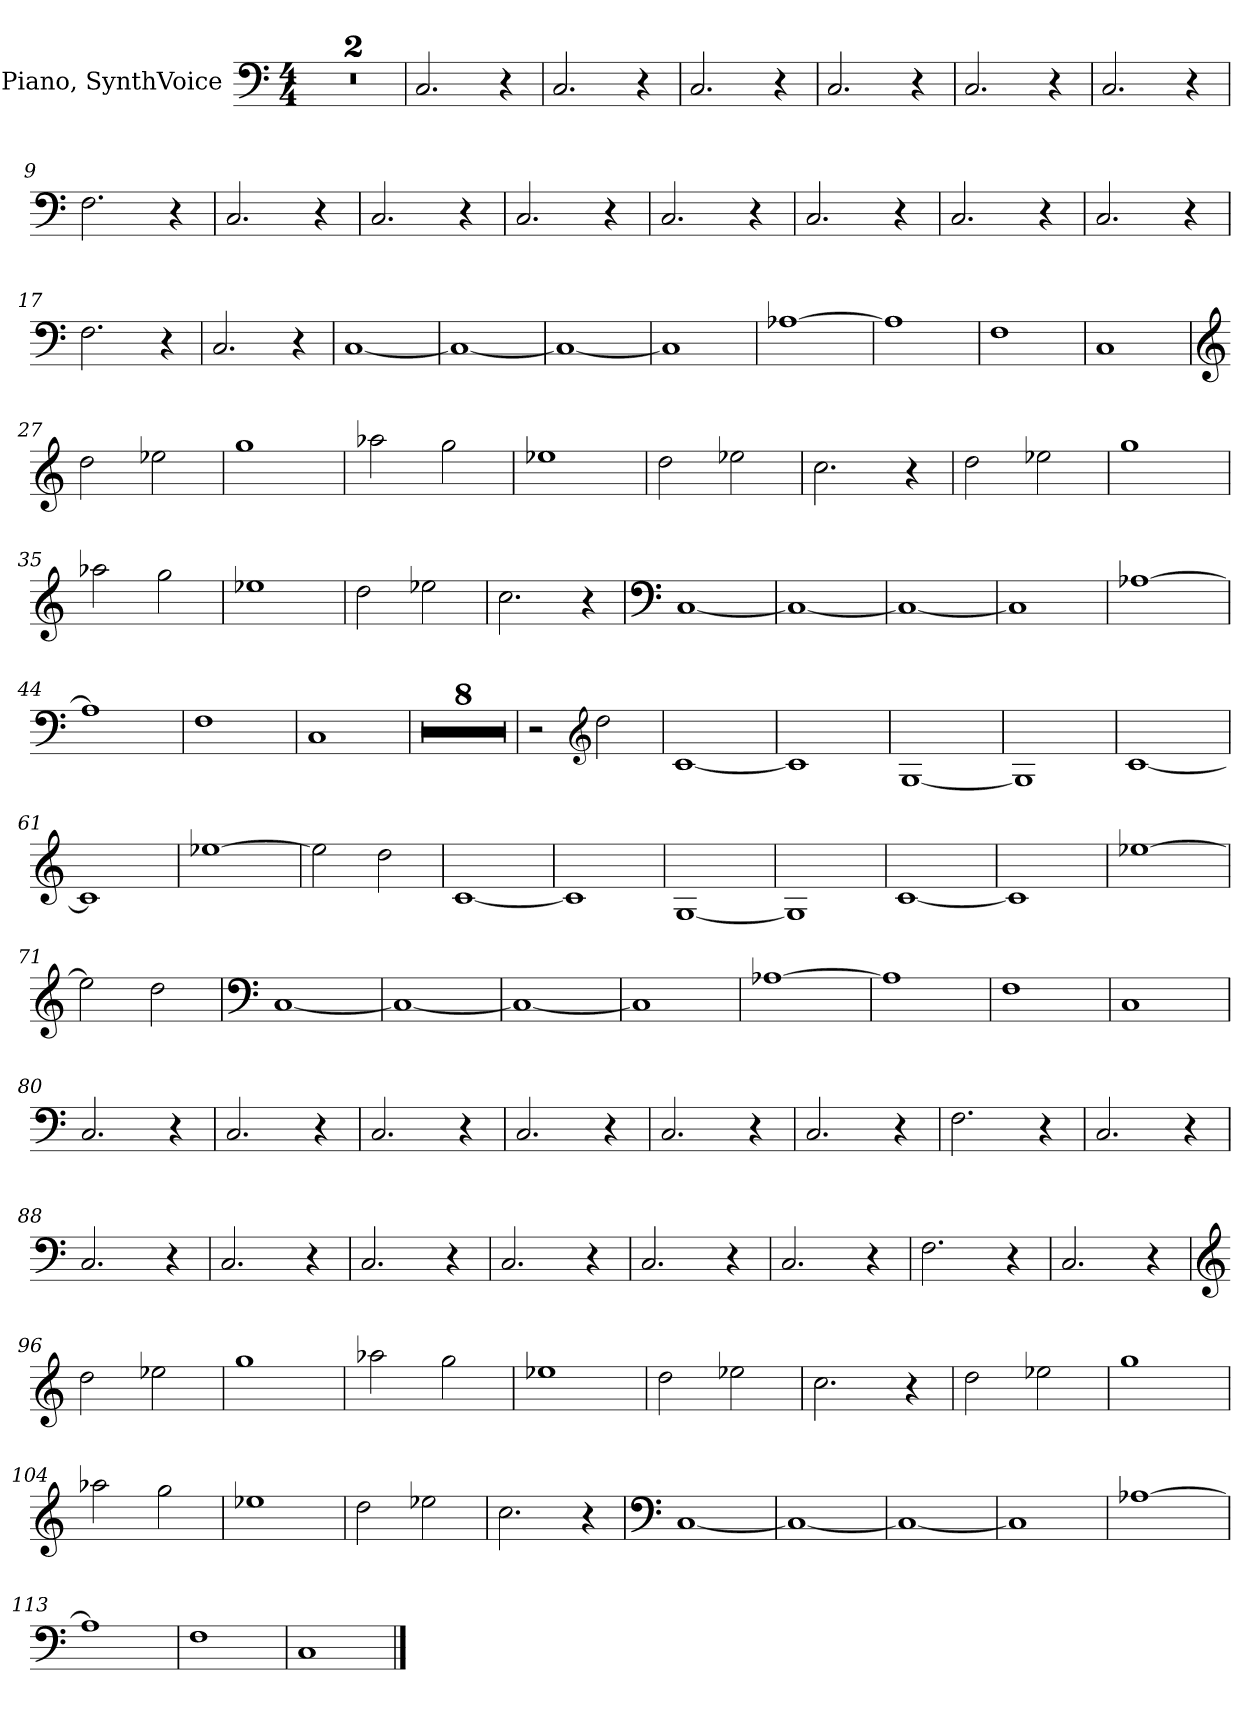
**kern
*part1
*staff1
*I"Piano, SynthVoice
*I'Pno.
*clefF4
*k[]
*M4/4
*MM130
=1
1r
=2
1r
=3
2.C/
4r
=4
2.C/
4r
=5
2.C/
4r
=6
2.C/
4r
=7
2.C/
4r
=8
2.C/
4r
=9
2.F\
4r
=10
2.C/
4r
=11
2.C/
4r
=12
2.C/
4r
=13
2.C/
4r
=14
2.C/
4r
=15
2.C/
4r
=16
2.C/
4r
=17
2.F\
4r
=18
2.C/
4r
=19
[1C
=20
1C_
=21
1C_
=22
1C]
=23
[1A-X
=24
1A-]
=25
1F
=26
1C
=27
*clefG2
2dd\
2ee-X\
=28
1gg
=29
2aa-X\
2gg\
=30
1ee-X
=31
2dd\
2ee-X\
=32
2.cc\
4r
=33
2dd\
2ee-X\
=34
1gg
=35
2aa-X\
2gg\
=36
1ee-X
=37
2dd\
2ee-X\
=38
2.cc\
4r
=39
*clefF4
[1C
=40
1C_
=41
1C_
=42
1C]
=43
[1A-X
=44
1A-]
=45
1F
=46
1C
=47
1r
=48
1r
=49
1r
=50
1r
=51
1r
=52
1r
=53
1r
=54
1r
=55
2r
*clefG2
2dd\
=56
[1c
=57
1c]
=58
[1G
=59
1G]
=60
[1c
=61
1c]
=62
[1ee-X
=63
2ee-\]
2dd\
=64
[1c
=65
1c]
=66
[1G
=67
1G]
=68
[1c
=69
1c]
=70
[1ee-X
=71
2ee-\]
2dd\
=72
*clefF4
[1C
=73
1C_
=74
1C_
=75
1C]
=76
[1A-X
=77
1A-]
=78
1F
=79
1C
=80
2.C/
4r
=81
2.C/
4r
=82
2.C/
4r
=83
2.C/
4r
=84
2.C/
4r
=85
2.C/
4r
=86
2.F\
4r
=87
2.C/
4r
=88
2.C/
4r
=89
2.C/
4r
=90
2.C/
4r
=91
2.C/
4r
=92
2.C/
4r
=93
2.C/
4r
=94
2.F\
4r
=95
2.C/
4r
=96
*clefG2
2dd\
2ee-X\
=97
1gg
=98
2aa-X\
2gg\
=99
1ee-X
=100
2dd\
2ee-X\
=101
2.cc\
4r
=102
2dd\
2ee-X\
=103
1gg
=104
2aa-X\
2gg\
=105
1ee-X
=106
2dd\
2ee-X\
=107
2.cc\
4r
=108
*clefF4
[1C
=109
1C_
=110
1C_
=111
1C]
=112
[1A-X
=113
1A-]
=114
1F
=115
1C
==
*-
